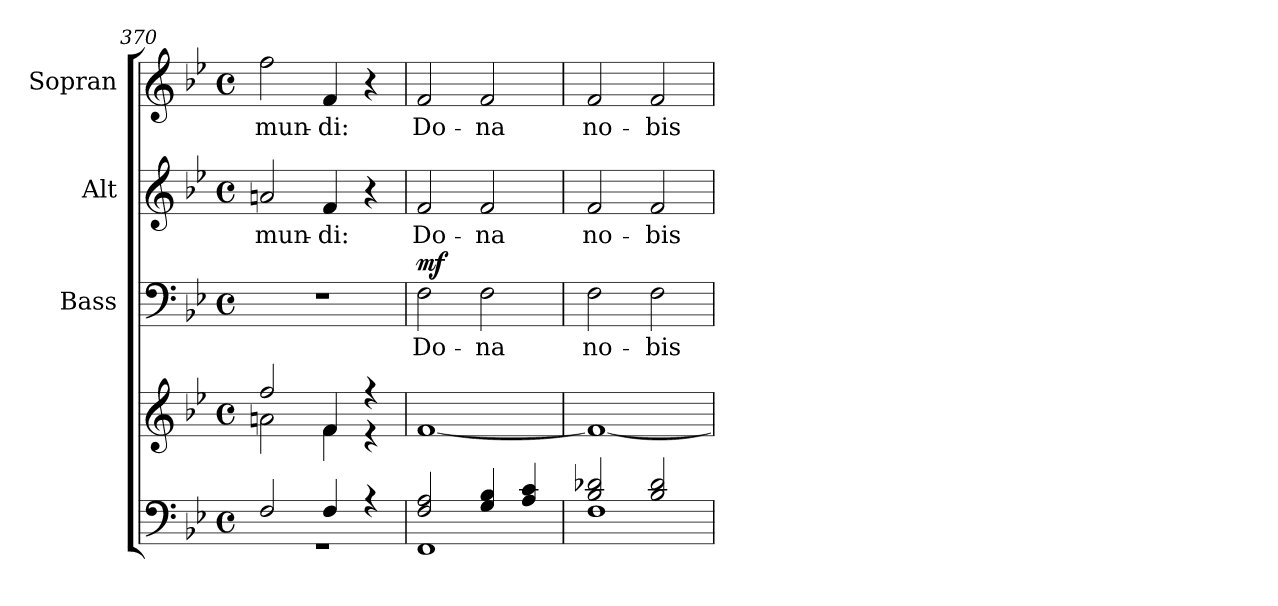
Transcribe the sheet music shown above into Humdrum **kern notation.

**kern	**kern	**kern	**text	**dynam	**kern	**text	**kern	**text
*part4	*part4	*part3	*part3	*part3	*part2	*part2	*part1	*part1
*staff5	*staff4	*staff3	*staff3	*staff3	*staff2	*staff2	*staff1	*staff1
*	*	*I"Bass	*	*	*I"Alt	*	*I"Sopran	*
*	*	*I'B.	*	*	*I'A.	*	*I'S.	*
*clefF4	*clefG2	*clefF4	*	*	*clefG2	*	*clefG2	*
*k[b-e-]	*k[b-e-]	*k[b-e-]	*	*	*k[b-e-]	*	*k[b-e-]	*
*B-:	*B-:	*B-:	*	*	*B-:	*	*B-:	*
*M4/4	*M4/4	*M4/4	*	*	*M4/4	*	*M4/4	*
*met(c)	*met(c)	*met(c)	*	*	*met(c)	*	*met(c)	*
=370	=370	=370	=370	=370	=370	=370	=370	=370
*^	*^	*	*	*	*	*	*	*
!	!	!	!	!	!	!	!	!LO:LY:b	!	!LO:LY:b
2F/	1rAA	2ff/	2an\	1r	.	.	2an/	mun-	2ff\	mun-
!	!	!	!	!	!	!	!	!LO:LY:b	!	!LO:LY:b
4F/	.	4f/	4f\	.	.	.	4f/	-di:	4f/	-di:
4rA	.	4r	4r	.	.	.	4r	.	4r	.
=371	=371	=371	=371	=371	=371	=371	=371	=371	=371	=371
!	!	!	!	!	!LO:LY:b	!LO:DY:a	!	!LO:LY:b	!	!LO:LY:b
*	*	*v	*v	*	*	*	*	*	*	*
2F/ 2A/	1FF	[1f	2F\	Do-	mf	2f/	Do-	2f/	Do-
!	!	!	!	!LO:LY:b	!	!	!LO:LY:b	!	!LO:LY:b
4G/ 4B-/	.	.	2F\	-na	.	2f/	-na	2f/	-na
4A/ 4c/	.	.	.	.	.	.	.	.	.
=372	=372	=372	=372	=372	=372	=372	=372	=372	=372
!	!	!	!	!LO:LY:b	!	!	!LO:LY:b	!	!LO:LY:b
2B-/ 2d-X/	1F	1f_	2F\	no-	.	2f/	no-	2f/	no-
!	!	!	!	!LO:LY:b	!	!	!LO:LY:b	!	!LO:LY:b
2B-/ 2d-/	.	.	2F\	-bis	.	2f/	-bis	2f/	-bis
*v	*v	*	*	*	*	*	*	*	*
=	=	=	=	=	=	=	=	=
*-	*-	*-	*-	*-	*-	*-	*-	*-
